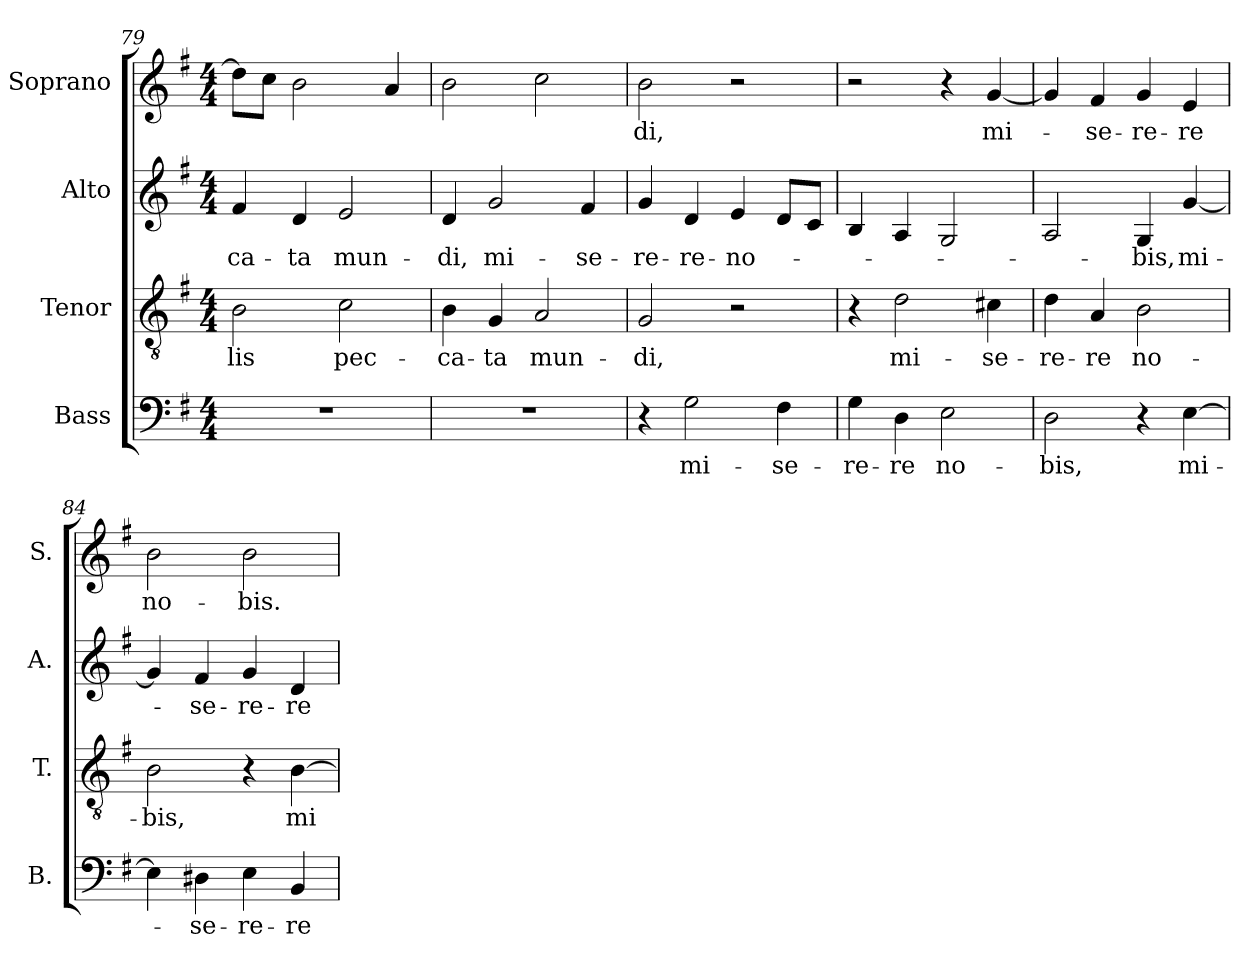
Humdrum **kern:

**kern	**text	**kern	**text	**kern	**text	**kern	**text
*part4	*part4	*part3	*part3	*part2	*part2	*part1	*part1
*staff4	*staff4	*staff3	*staff3	*staff2	*staff2	*staff1	*staff1
*I"Bass	*	*I"Tenor	*	*I"Alto	*	*I"Soprano	*
*I'B.	*	*I'T.	*	*I'A.	*	*I'S.	*
*clefF4	*	*clefGv2	*	*clefG2	*	*clefG2	*
*	*	*ITrd7c12	*	*	*	*	*
*k[f#]	*	*k[f#]	*	*k[f#]	*	*k[f#]	*
*G:	*	*G:	*	*G:	*	*G:	*
*M4/4	*	*M4/4	*	*M4/4	*	*M4/4	*
=79	=79	=79	=79	=79	=79	=79	=79
!	!	!	!LO:LY:b:color=#000000	!	!	!	!
!	!	!	!	!	!LO:LY:b:color=#000000	!	!
1r	.	2BBi\	-lis	4f#i/	-ca-	8ddi\L]	.
.	.	.	.	.	.	8cci\J	.
!	!	!	!	!	!LO:LY:b:color=#000000	!	!
.	.	.	.	4di/	-ta	2bi\	.
!	!	!	!LO:LY:b:color=#000000	!	!	!	!
!	!	!	!	!	!LO:LY:b:color=#000000	!	!
.	.	2Ci\	pec-	2ei/	mun-	.	.
.	.	.	.	.	.	4ai/	.
=80	=80	=80	=80	=80	=80	=80	=80
!	!	!	!LO:LY:b:color=#000000	!	!	!	!
!	!	!	!	!	!LO:LY:b:color=#000000	!	!
1r	.	4BBi\	-ca-	4di/	-di,	2bi\	.
!	!	!	!LO:LY:b:color=#000000	!	!	!	!
!	!	!	!	!	!LO:LY:b:color=#000000	!	!
.	.	4GGi/	-ta	2gi/	mi-	.	.
!	!	!	!LO:LY:b:color=#000000	!	!	!	!
.	.	2AAi/	mun-	.	.	2cci\	.
!	!	!	!	!	!LO:LY:b:color=#000000	!	!
.	.	.	.	4f#i/	-se-	.	.
!!LO:LB:g=z
=81	=81	=81	=81	=81	=81	=81	=81
!	!	!	!LO:LY:b:color=#000000	!	!	!	!
!	!	!	!	!	!LO:LY:b:color=#000000	!	!
!	!	!	!	!	!	!	!LO:LY:b:color=#000000
4r	.	2GGi/	-di,	4gi/	-re-	2bi\	-di,
!	!LO:LY:b:color=#000000	!	!	!	!	!	!
!	!	!	!	!	!LO:LY:b:color=#000000	!	!
2Gi\	mi-	.	.	4di/	-re-	.	.
!	!	!	!	!	!LO:LY:b:color=#000000	!	!
.	.	2r	.	4ei/	-no-	2r	.
!	!LO:LY:b:color=#000000	!	!	!	!	!	!
4F#i\	-se-	.	.	8di/L	.	.	.
.	.	.	.	8ci/J	.	.	.
=82	=82	=82	=82	=82	=82	=82	=82
!	!LO:LY:b:color=#000000	!	!	!	!	!	!
4Gi\	-re-	4r	.	4Bi/	.	2r	.
!	!LO:LY:b:color=#000000	!	!	!	!	!	!
!	!	!	!LO:LY:b:color=#000000	!	!	!	!
4Di\	-re	2Di\	mi-	4Ai/	.	.	.
!	!LO:LY:b:color=#000000	!	!	!	!	!	!
2Ei\	no-	.	.	2Gi/	.	4r	.
!	!	!	!LO:LY:b:color=#000000	!	!	!	!
!	!	!	!	!	!	!	!LO:LY:b:color=#000000
.	.	4C#Xi\	-se-	.	.	[4gi/	mi-
=83	=83	=83	=83	=83	=83	=83	=83
!	!LO:LY:b:color=#000000	!	!	!	!	!	!
!	!	!	!LO:LY:b:color=#000000	!	!	!	!
2Di\	-bis,	4Di\	-re-	2Ai/	.	4gi/]	.
!	!	!	!LO:LY:b:color=#000000	!	!	!	!
!	!	!	!	!	!	!	!LO:LY:b:color=#000000
.	.	4AAi/	-re	.	.	4f#i/	-se-
!	!	!	!LO:LY:b:color=#000000	!	!	!	!
!	!	!	!	!	!LO:LY:b:color=#000000	!	!
!	!	!	!	!	!	!	!LO:LY:b:color=#000000
4r	.	2BBi\	no-	4Gi/	-bis,	4gi/	-re-
!	!LO:LY:b:color=#000000	!	!	!	!	!	!
!	!	!	!	!	!LO:LY:b:color=#000000	!	!
!	!	!	!	!	!	!	!LO:LY:b:color=#000000
[4Ei\	mi-	.	.	[4gi/	mi-	4ei/	-re
=84	=84	=84	=84	=84	=84	=84	=84
!	!	!	!LO:LY:b:color=#000000	!	!	!	!
!	!	!	!	!	!	!	!LO:LY:b:color=#000000
4Ei\]	.	2BBi\	-bis,	4gi/]	.	2bi\	no-
!	!LO:LY:b:color=#000000	!	!	!	!	!	!
!	!	!	!	!	!LO:LY:b:color=#000000	!	!
4D#Xi\	-se-	.	.	4f#i/	-se-	.	.
!	!LO:LY:b:color=#000000	!	!	!	!	!	!
!	!	!	!	!	!LO:LY:b:color=#000000	!	!
!	!	!	!	!	!	!	!LO:LY:b:color=#000000
4Ei\	-re-	4r	.	4gi/	-re-	2bi\	-bis.
!	!LO:LY:b:color=#000000	!	!	!	!	!	!
!	!	!	!LO:LY:b:color=#000000	!	!	!	!
!	!	!	!	!	!LO:LY:b:color=#000000	!	!
4BBi/	-re	[4BBi\	mi-	4di/	-re	.	.
=	=	=	=	=	=	=	=
*-	*-	*-	*-	*-	*-	*-	*-
